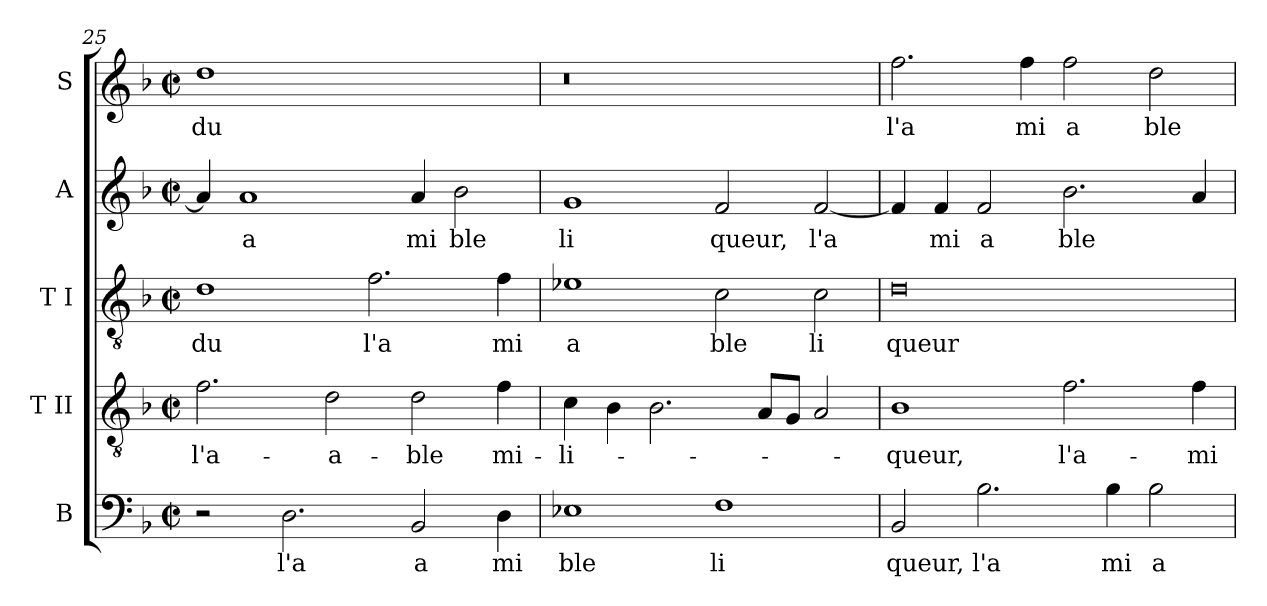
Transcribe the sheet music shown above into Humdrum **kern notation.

**kern	**text	**kern	**text	**kern	**text	**kern	**text	**kern	**text
*part5	*part5	*part4	*part4	*part3	*part3	*part2	*part2	*part1	*part1
*staff5	*staff5	*staff4	*staff4	*staff3	*staff3	*staff2	*staff2	*staff1	*staff1
*I"B	*	*I"T II	*	*I"T I	*	*I"A	*	*I"S	*
*clefF4	*	*clefGv2	*	*clefGv2	*	*clefG2	*	*clefG2	*
*k[b-]	*	*k[b-]	*	*k[b-]	*	*k[b-]	*	*k[b-]	*
*F:	*	*F:	*	*F:	*	*F:	*	*F:	*
*M2/2	*	*M2/2	*	*M2/2	*	*M2/2	*	*M2/2	*
*met(c|)	*	*met(c|)	*	*met(c|)	*	*met(c|)	*	*met(c|)	*
=25	=25	=25	=25	=25	=25	=25	=25	=25	=25
!	!	!	!LO:LY:b:cj	!	!LO:LY:b:cj	!	!	!	!LO:LY:b:cj
2r	.	2.f\	l'a-	1d	du	4a/]	.	1dd	du
!	!	!	!	!	!	!	!LO:LY:b:cj	!	!
.	.	.	.	.	.	1a	a	.	.
!	!LO:LY:b:cj	!	!	!	!	!	!	!	!
2.D\	l'a	.	.	.	.	.	.	.	.
!	!	!	!LO:LY:b:cj	!	!	!	!	!	!
.	.	2d\	-a-	.	.	.	.	.	.
!	!	!	!	!	!LO:LY:b:cj	!	!	!	!
.	.	.	.	2.f\	l'a	.	.	1ryy	.
!	!LO:LY:b:cj	!	!LO:LY:b:cj	!	!	!	!LO:LY:b:cj	!	!
2BB-/	a	2d\	-ble	.	.	4a/	mi	.	.
!	!	!	!	!	!	!	!LO:LY:b:cj	!	!
.	.	.	.	.	.	2b-\	ble	.	.
!	!LO:LY:b:cj	!	!LO:LY:b:cj	!	!LO:LY:b:cj	!	!	!	!
4D\	mi	4f\	-mi-	4f\	mi	.	.	.	.
=26	=26	=26	=26	=26	=26	=26	=26	=26	=26
!	!LO:LY:b:cj	!	!LO:LY:b:cj	!	!LO:LY:b:cj	!	!LO:LY:b:cj	!	!
1E-	ble	4c\	li-	1e-X	a	1g	li	0r	.
.	.	4B-\	.	.	.	.	.	.	.
.	.	2.B-\	.	.	.	.	.	.	.
!	!LO:LY:b:cj	!	!	!	!LO:LY:b:cj	!	!LO:LY:b:cj	!	!
1F	li	.	.	2c\	ble	2f/	queur,	.	.
.	.	8A/L	.	.	.	.	.	.	.
.	.	8G/J	.	.	.	.	.	.	.
!	!	!	!	!	!LO:LY:b:cj	!	!LO:LY:b:cj	!	!
.	.	2A/	.	2c\	li	[<2f/	l'a	.	.
=27	=27	=27	=27	=27	=27	=27	=27	=27	=27
!	!LO:LY:b:cj	!	!LO:LY:b:cj	!	!LO:LY:b:cj	!	!	!	!LO:LY:b:cj
2BB-/	queur,	1B-	-queur,	0d	queur	4f/]	.	2.ff\	l'a
!	!	!	!	!	!	!	!LO:LY:b:cj	!	!
.	.	.	.	.	.	4f/	mi	.	.
!	!LO:LY:b:cj	!	!	!	!	!	!LO:LY:b:cj	!	!
2.B-\	l'a	.	.	.	.	2f/	a	.	.
!	!	!	!	!	!	!	!	!	!LO:LY:b:cj
.	.	.	.	.	.	.	.	4ff\	mi
!	!	!	!LO:LY:b:cj	!	!	!	!LO:LY:b	!	!LO:LY:b:cj
.	.	2.f\	l'a-	.	.	2.b-\	ble	2ff\	a
!	!LO:LY:b:cj	!	!	!	!	!	!	!	!
4B-\	mi	.	.	.	.	.	.	.	.
!	!LO:LY:b:cj	!	!	!	!	!	!	!	!LO:LY:b:cj
2B-\	a	.	.	.	.	.	.	2dd\	ble
!	!	!	!LO:LY:b:cj	!	!	!	!	!	!
.	.	4f\	-mi-	.	.	4a/	.	.	.
=	=	=	=	=	=	=	=	=	=
*-	*-	*-	*-	*-	*-	*-	*-	*-	*-
